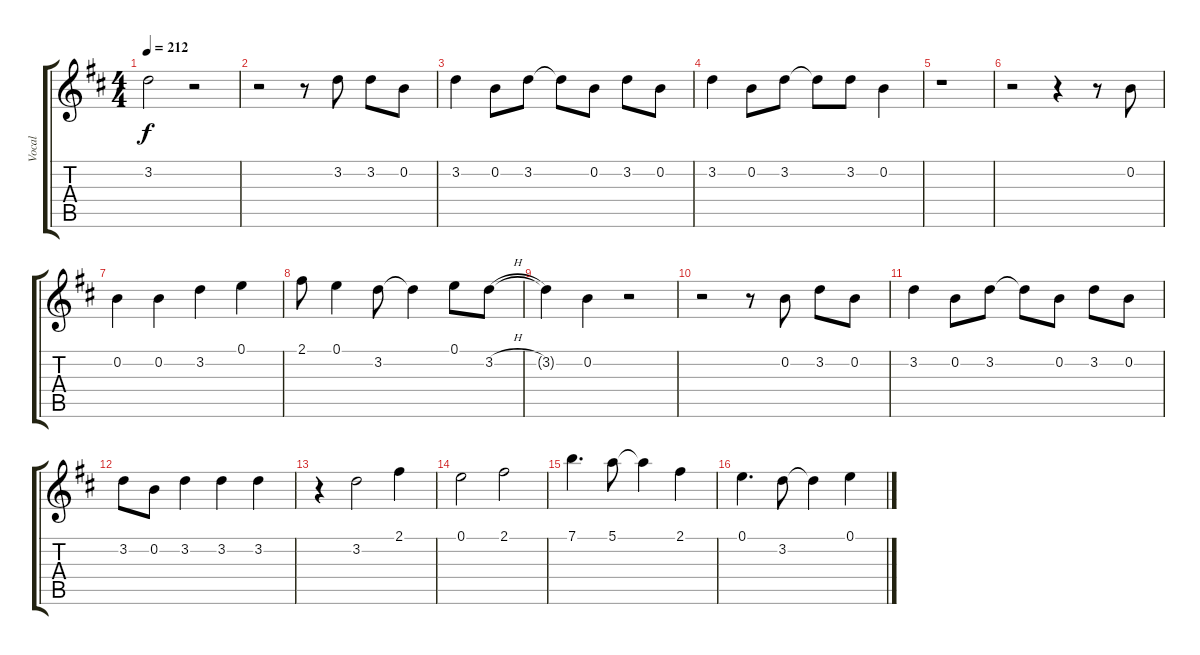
\track ("Vocal" "Vocal") {instrument electricguitarjazz}
\staff {score tabs}
\tuning (E4 B3 G3 D3 A2 E2) {hide}
\ts (4 4)
\tempo 212
\clef g2
\ks d
3.2{t}.2{dy f} r.2 |
r.2 r.8 3.2.8 3.2.8 0.2.8 |
3.2.4 0.2.8 3.2.8 3.2{t}.8 0.2.8 3.2.8 0.2.8 |
3.2.4 0.2.8 3.2.8 3.2{t}.8 3.2.8 0.2.4 |
r.1 |
r.2 r.4 r.8 0.2.8 |
0.2.4 0.2.4 3.2.4 0.1.4 |
2.1.8 0.1.4 3.2.8 3.2{t}.4 0.1.8 3.2{h}.8 |
3.2{t}.4 0.2.4 r.2 |
r.2 r.8 0.2.8 3.2.8 0.2.8 |
3.2.4 0.2.8 3.2.8 3.2{t}.8 0.2.8 3.2.8 0.2.8 |
3.2.8 0.2.8 3.2.4 3.2.4 3.2.4 |
r.4 3.2.2 2.1.4 |
0.1.2 2.1.2 |
7.1.4{d} 5.1.8 5.1{t}.4 2.1.4 |
0.1.4{d} 3.2.8 3.2{t}.4 0.1.4
